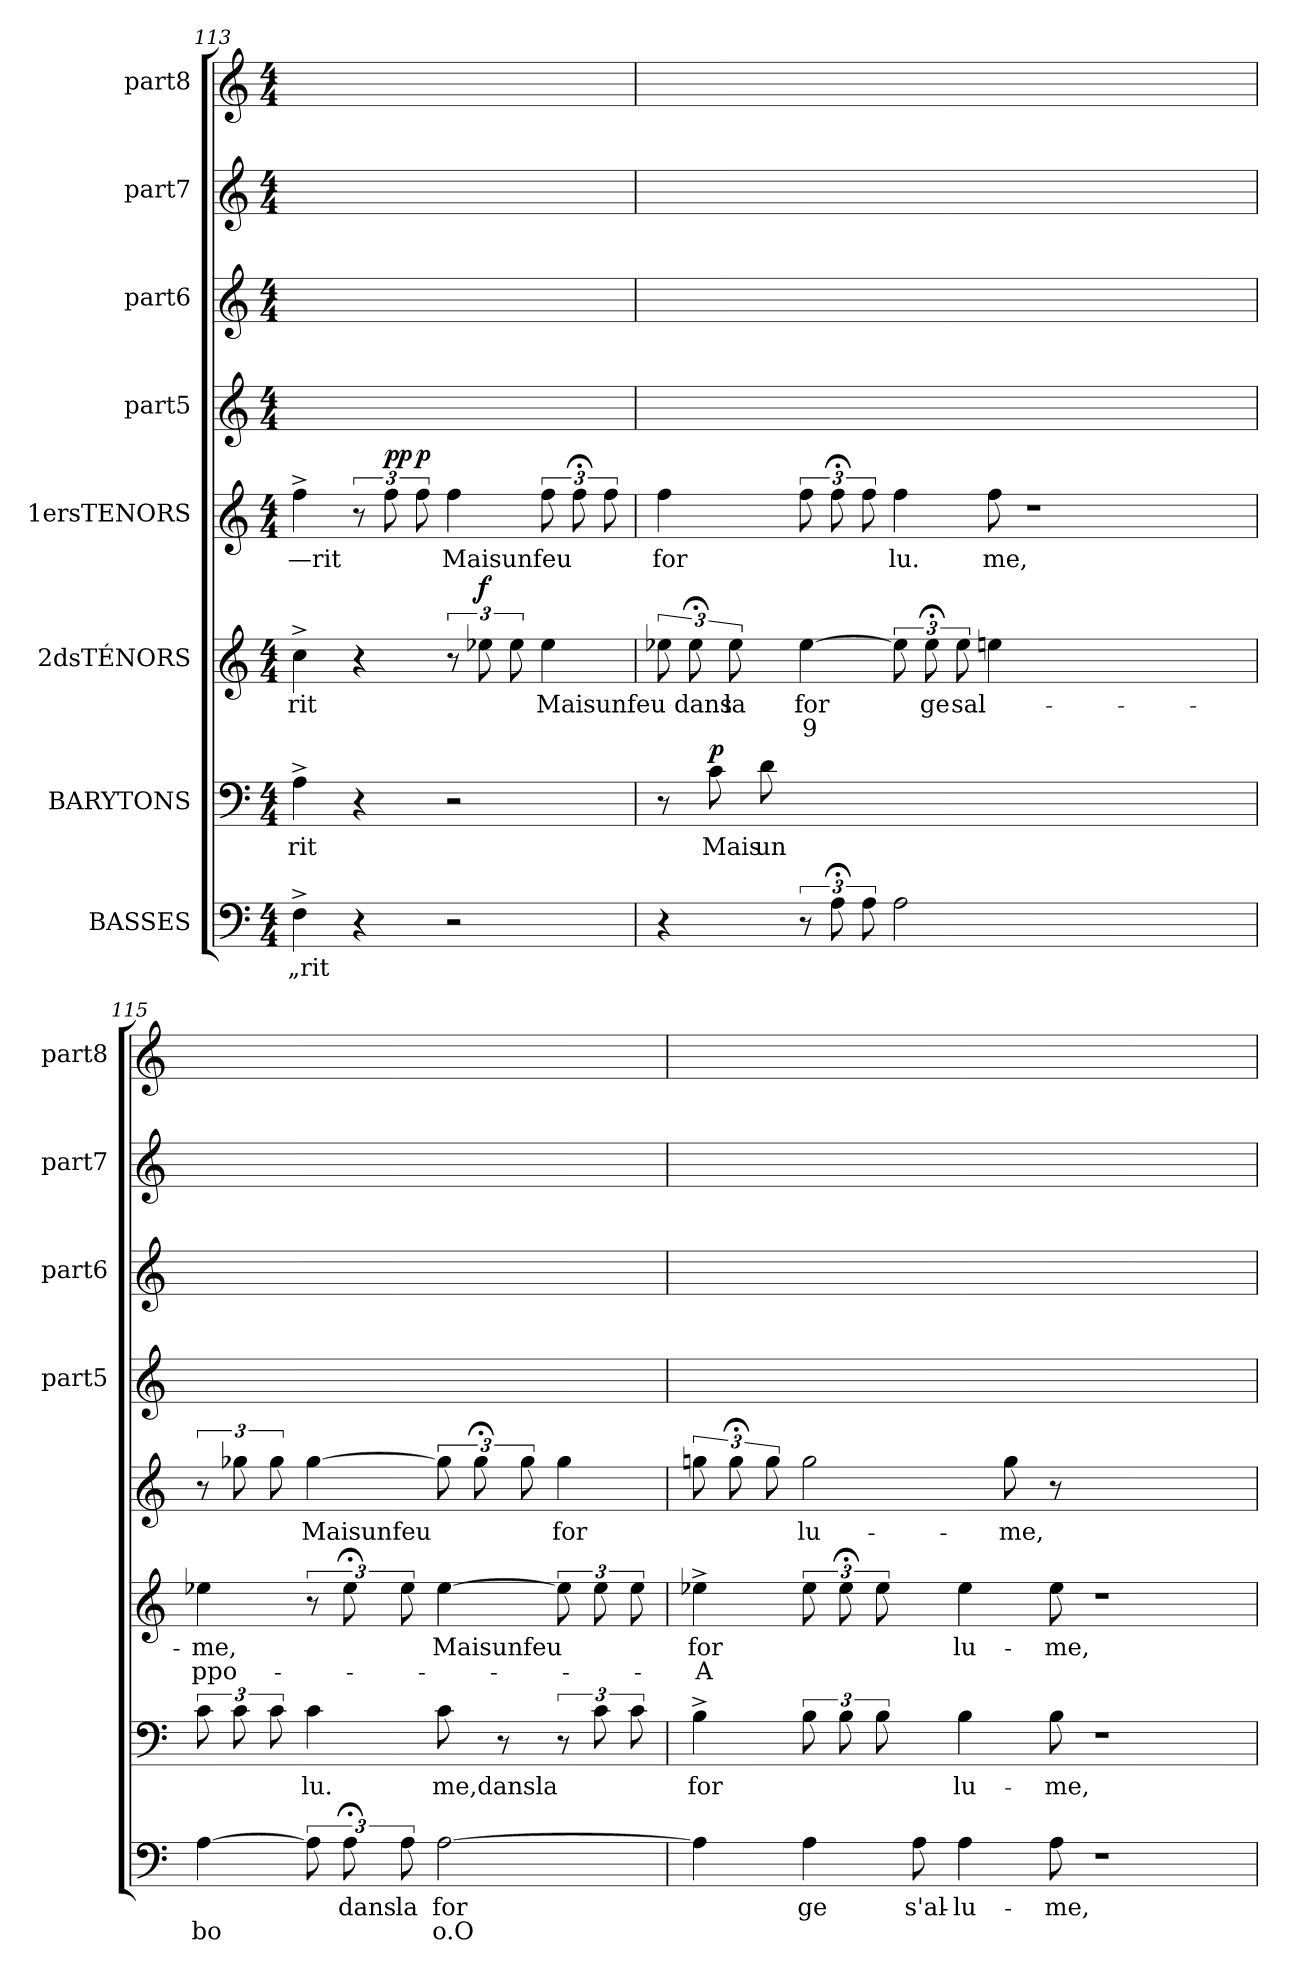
**kern	**text	**text	**kern	**text	**dynam	**kern	**text	**text	**dynam	**kern	**text	**dynam	**kern	**kern	**kern	**kern
*part8	*part8	*part8	*part7	*part7	*part7	*part6	*part6	*part6	*part6	*part5	*part5	*part5	*part4	*part3	*part2	*part1
*staff8	*staff8	*staff8	*staff7	*staff7	*staff7	*staff6	*staff6	*staff6	*staff6	*staff5	*staff5	*staff5	*staff4	*staff3	*staff2	*staff1
*I"BASSES	*	*	*I"BARYTONS	*	*	*I"2dsTÉNORS	*	*	*	*I"1ersTENORS	*	*	*I"part5	*I"part6	*I"part7	*I"part8
*	*	*	*	*	*	*	*	*	*	*	*	*	*I'part5	*I'part6	*I'part7	*I'part8
*clefF4	*	*	*clefF4	*	*	*clefG2	*	*	*	*clefG2	*	*	*clefG2	*clefG2	*clefG2	*clefG2
*k[]	*	*	*k[]	*	*	*k[]	*	*	*	*k[]	*	*	*k[]	*k[]	*k[]	*k[]
*M4/4	*	*	*M4/4	*	*	*M4/4	*	*	*	*M4/4	*	*	*M4/4	*M4/4	*M4/4	*M4/4
=113	=113	=113	=113	=113	=113	=113	=113	=113	=113	=113	=113	=113	=113	=113	=113	=113
4F^>i\	„rit	.	4A^>i\	rit	.	4cc^>i\	rit	.	.	4ff^>i\	—rit	.	1ryy	1ryy	1ryy	1ryy
4r	.	.	4r	.	.	4r	.	.	.	12r	.	.	.	.	.	.
!	!	!	!	!	!	!	!	!	!	!	!	!LO:DY:a	!	!	!	!
.	.	.	.	.	.	.	.	.	.	12ffi\	.	pp	.	.	.	.
!	!	!	!	!	!	!	!	!	!	!	!	!LO:DY:a	!	!	!	!
.	.	.	.	.	.	.	.	.	.	12ffi\	.	p	.	.	.	.
2r	.	.	2r	.	.	12r	.	.	.	4ffi\	Maisunfeu	.	.	.	.	.
!	!	!	!	!	!	!	!	!	!LO:DY:a	!	!	!	!	!	!	!
.	.	.	.	.	.	12ee-Xi\	.	.	f	.	.	.	.	.	.	.
.	.	.	.	.	.	12ee-i\	.	.	.	.	.	.	.	.	.	.
.	.	.	.	.	.	4ee-i\	Maisunfeu	.	.	12ffi\	.	.	.	.	.	.
.	.	.	.	.	.	.	.	.	.	12ff;i\	.	.	.	.	.	.
.	.	.	.	.	.	.	.	.	.	12ffi\	.	.	.	.	.	.
!!LO:PB:g=z
=114	=114	=114	=114	=114	=114	=114	=114	=114	=114	=114	=114	=114	=114	=114	=114	=114
4r	.	.	8r	.	.	12ee-Xi\	.	.	.	4ffi\	for	.	1ryy	1ryy	1ryy	1ryy
.	.	.	.	.	.	12ee-;i\	dans	.	.	.	.	.	.	.	.	.
!	!	!	!	!	!LO:DY:a	!	!	!	!	!	!	!	!	!	!	!
.	.	.	8ci\	Mais	p	.	.	.	.	.	.	.	.	.	.	.
.	.	.	.	.	.	12ee-i\	la	--	.	.	.	.	.	.	.	.
8ryy	.	.	8di\	un	.	8ryy	.	.	.	8ryy	.	.	.	.	.	.
12r	.	.	2ryy	.	.	[4ee-i\	for	9	.	12ffi\	.	.	.	.	.	.
12A;i\	.	.	.	.	.	.	.	.	.	12ff;i\	.	.	.	.	.	.
12Ai\	.	.	.	.	.	.	.	.	.	12ffi\	.	.	.	.	.	.
2Aj\	.	.	.	.	.	12ee-i\]	.	.	.	4ffi\	lu.	.	.	.	.	.
.	.	.	.	.	.	12ee-;i\	ge	.	.	.	.	.	.	.	.	.
.	.	.	.	.	.	12ee-i\	sal-	.	.	.	.	.	.	.	.	.
.	.	.	8ryy	.	.	4eej\	.	.	.	8ffi\	me,	.	.	.	.	.
.	.	.	1ryy	.	.	.	.	.	.	1r	.	.	1ryy	1ryy	1ryy	1ryy
4.ryy	.	.	.	.	.	8ryy	.	.	.	.	.	.	.	.	.	.
.	.	.	.	.	.	2.ryy	.	.	.	.	.	.	.	.	.	.
2ryy	.	.	.	.	.	.	.	.	.	.	.	.	.	.	.	.
=115	=115	=115	=115	=115	=115	=115	=115	=115	=115	=115	=115	=115	=115	=115	=115	=115
[4Ai\	.	bo	12ci\	.	.	4ee-Xi\	me,	ppo-	.	12r	.	.	1ryy	1ryy	1ryy	1ryy
.	.	.	12ci\	.	.	.	.	.	.	12gg-Xi\	.	.	.	.	.	.
.	.	.	12ci\	.	.	.	.	.	.	12gg-i\	.	.	.	.	.	.
12Ai\]	.	.	4ci\	lu.	.	12r	.	.	.	[4gg-i\	Maisunfeu	.	.	.	.	.
12A;i\	dans	.	.	.	.	12ee-;i\	.	.	.	.	.	.	.	.	.	.
12Ai\	la	.	.	.	.	12ee-i\	.	.	.	.	.	.	.	.	.	.
[2Ai\	for-	o.O	8ci\	me,dansla	.	[4ee-i\	Maisunfeu	.	.	12gg-i\]	.	.	.	.	.	.
.	.	.	.	.	.	.	.	.	.	12gg-;i\	.	.	.	.	.	.
.	.	.	8r	.	.	.	.	.	.	.	.	.	.	.	.	.
.	.	.	.	.	.	.	.	.	.	12gg-i\	.	.	.	.	.	.
.	.	.	12r	.	.	12ee-i\]	.	.	.	4gg-i\	for	.	.	.	.	.
.	.	.	12ci\	.	.	12ee-i\	.	.	.	.	.	.	.	.	.	.
.	.	.	12ci\	.	.	12ee-i\	.	.	.	.	.	.	.	.	.	.
!!LO:LB:g=z
=116	=116	=116	=116	=116	=116	=116	=116	=116	=116	=116	=116	=116	=116	=116	=116	=116
4Ai\]	--	.	4B^>i\	for	.	4ee-X^>i\	for	A	.	12ggni\	.	.	1ryy	1ryy	1ryy	1ryy
.	.	.	.	.	.	.	.	.	.	12gg;i\	.	.	.	.	.	.
.	.	.	.	.	.	.	.	.	.	12ggi\	.	.	.	.	.	.
4Ai\	ge	.	12Bi\	.	.	12ee-i\	.	.	.	2ggi\	lu-	.	.	.	.	.
.	.	.	12Bi\	.	.	12ee-;i\	.	.	.	.	.	.	.	.	.	.
.	.	.	12Bi\	.	.	12ee-i\	.	.	.	.	.	.	.	.	.	.
8Ai\	s'al-	.	8ryy	.	.	8ryy	.	.	.	.	.	.	.	.	.	.
4Ai\	lu-	.	4Bi\	lu-	.	4ee-i\	lu-	.	.	.	.	.	.	.	.	.
.	.	.	.	.	.	.	.	.	.	8ggi\	me,	.	.	.	.	.
8Ai\	me,	.	8Bi\	me,	.	8ee-i\	me,	.	.	8r	.	.	.	.	.	.
1r	.	.	1r	.	.	1r	.	.	.	1ryy	.	.	1ryy	1ryy	1ryy	1ryy
=	=	=	=	=	=	=	=	=	=	=	=	=	=	=	=	=
*-	*-	*-	*-	*-	*-	*-	*-	*-	*-	*-	*-	*-	*-	*-	*-	*-
